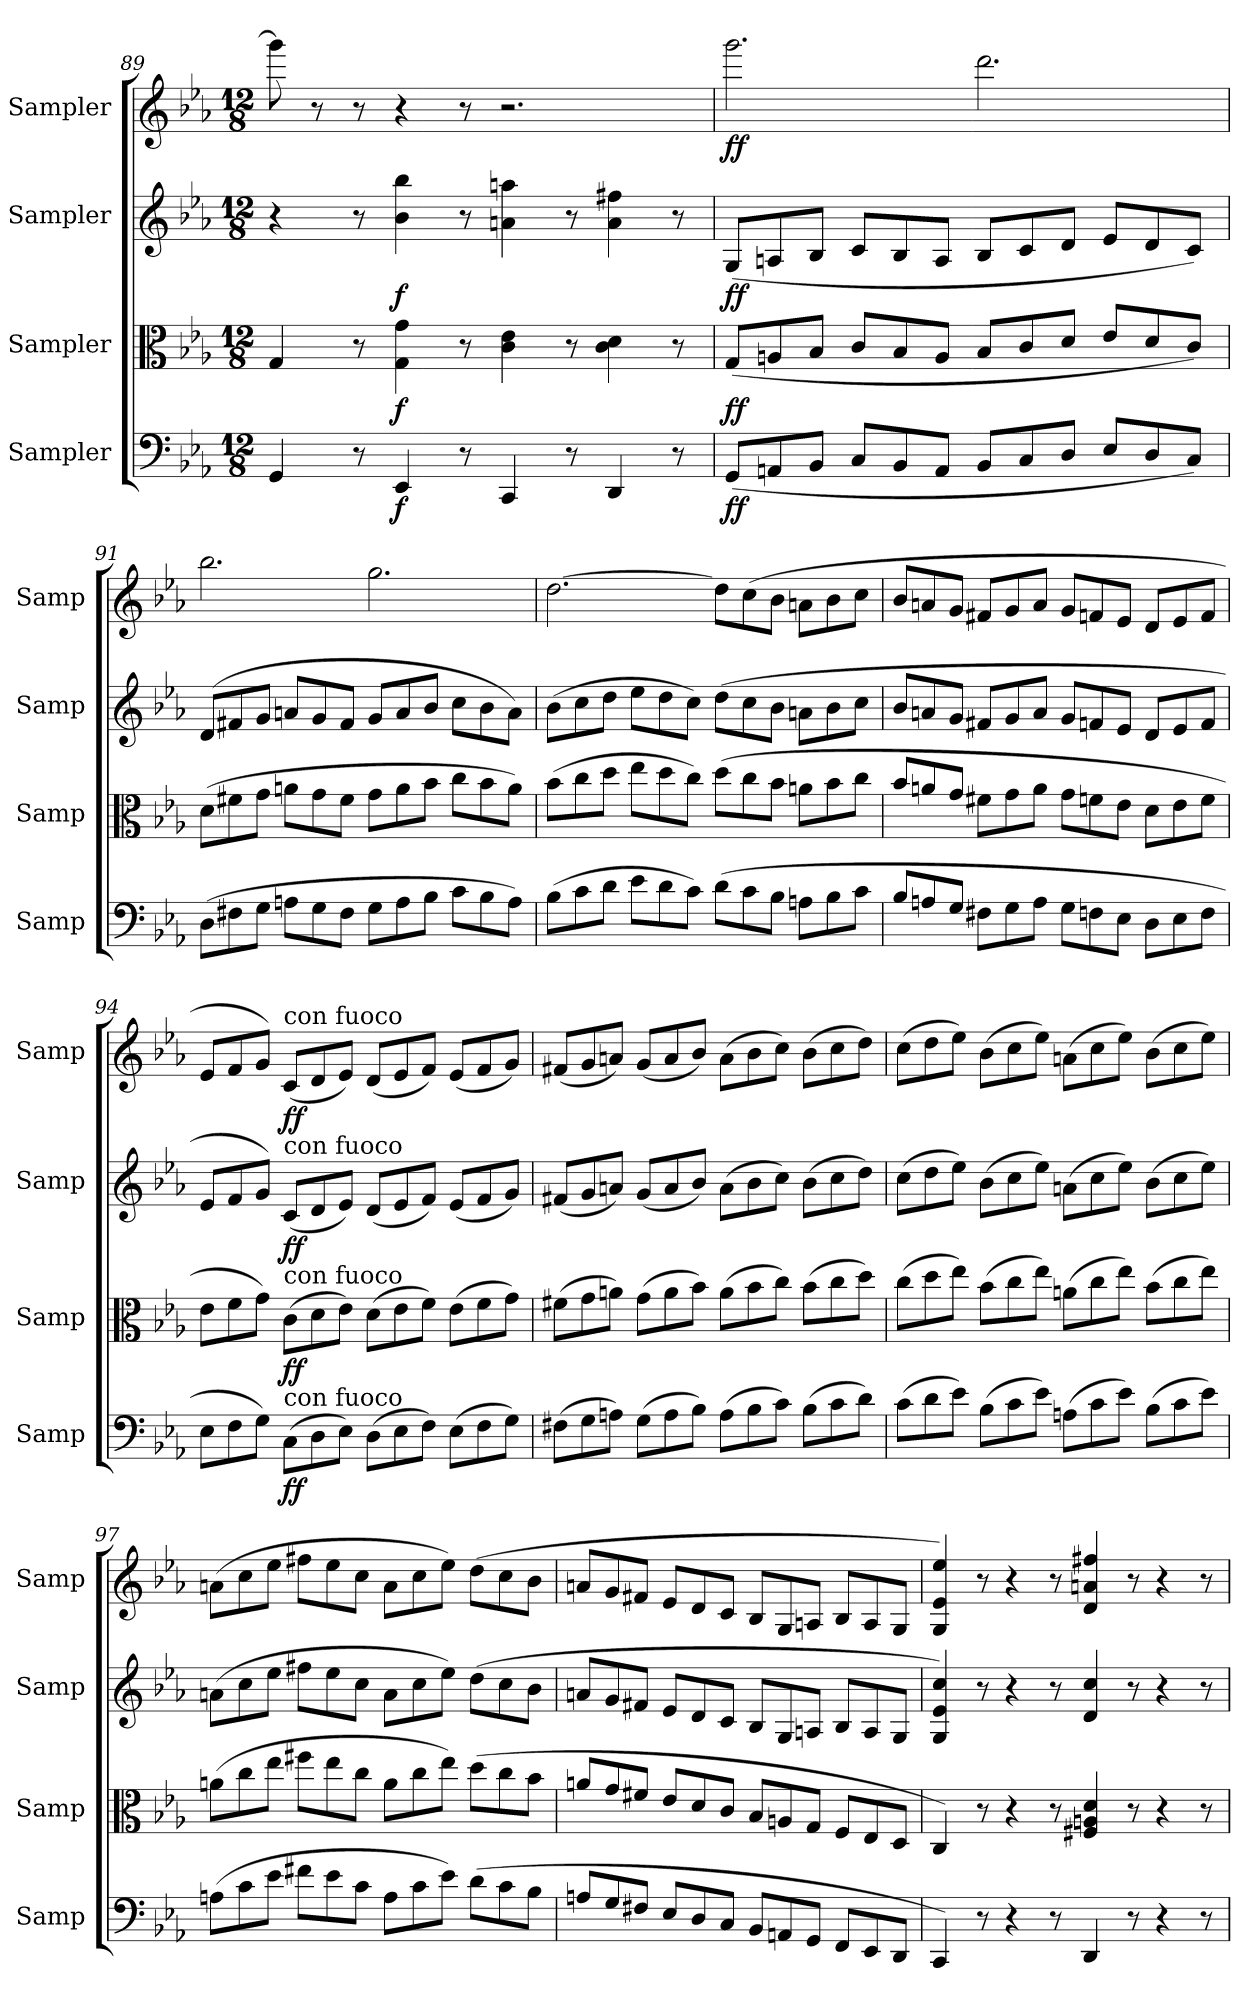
**kern	**dynam	**kern	**dynam	**kern	**dynam	**kern	**dynam
*part4	*part4	*part3	*part3	*part2	*part2	*part1	*part1
*staff4	*staff4	*staff3	*staff3	*staff2	*staff2	*staff1	*staff1
*I"Sampler	*	*I"Sampler	*	*I"Sampler	*	*I"Sampler	*
*I'Samp	*	*I'Samp	*	*I'Samp	*	*I'Samp	*
*clefF4	*	*clefC3	*	*clefG2	*	*clefG2	*
*k[b-e-a-]	*	*k[b-e-a-]	*	*k[b-e-a-]	*	*k[b-e-a-]	*
*M12/8	*	*M12/8	*	*M12/8	*	*M12/8	*
=89	=89	=89	=89	=89	=89	=89	=89
4GG/	.	4G/	.	4r	.	8ggg\]	.
.	.	.	.	.	.	8r	.
8r	.	8r	.	8r	.	8r	.
!	!LO:DY:b	!	!LO:DY:b	!	!LO:DY:b	!	!
4EE-/	f	4G\ 4g\	f	4b-\ 4bb-\	f	4r	.
8r	.	8r	.	8r	.	8r	.
4CC/	.	4c\ 4e-\	.	4an\ 4aan\	.	2.r	.
8r	.	8r	.	8r	.	.	.
4DD/	.	4c\ 4d\	.	4a\ 4ff#X\	.	.	.
8r	.	8r	.	8r	.	.	.
=90	=90	=90	=90	=90	=90	=90	=90
!	!LO:DY:b	!	!LO:DY:b	!	!LO:DY:b	!	!LO:DY:b
(8GG/L	ff	(8G/L	ff	(8G/L	ff	2.ggg\	ff
8AAn/	.	8An/	.	8An/	.	.	.
8BB-/J	.	8B-/J	.	8B-/J	.	.	.
8C/L	.	8c/L	.	8c/L	.	.	.
8BB-/	.	8B-/	.	8B-/	.	.	.
8AA/J	.	8A/J	.	8A/J	.	.	.
8BB-/L	.	8B-/L	.	8B-/L	.	2.ddd\	.
8C/	.	8c/	.	8c/	.	.	.
8D/J	.	8d/J	.	8d/J	.	.	.
8E-/L	.	8e-/L	.	8e-/L	.	.	.
8D/	.	8d/	.	8d/	.	.	.
8C/J)	.	8c/J)	.	8c/J)	.	.	.
=91	=91	=91	=91	=91	=91	=91	=91
(8D\L	.	(8d\L	.	(8d/L	.	2.bb-\	.
8F#X\	.	8f#X\	.	8f#X/	.	.	.
8G\J	.	8g\J	.	8g/J	.	.	.
8An\L	.	8an\L	.	8an/L	.	.	.
8G\	.	8g\	.	8g/	.	.	.
8F#\J	.	8f#\J	.	8f#/J	.	.	.
8G\L	.	8g\L	.	8g/L	.	2.gg\	.
8A\	.	8a\	.	8a/	.	.	.
8B-\J	.	8b-\J	.	8b-/J	.	.	.
8c\L	.	8cc\L	.	8cc\L	.	.	.
8B-\	.	8b-\	.	8b-\	.	.	.
8A\J)	.	8a\J)	.	8a\J)	.	.	.
=92	=92	=92	=92	=92	=92	=92	=92
(8B-\L	.	(8b-\L	.	(8b-\L	.	[2.dd\	.
8c\	.	8cc\	.	8cc\	.	.	.
8d\J	.	8dd\J	.	8dd\J	.	.	.
8e-\L	.	8ee-\L	.	8ee-\L	.	.	.
8d\	.	8dd\	.	8dd\	.	.	.
8c\J)	.	8cc\J)	.	8cc\J)	.	.	.
(8d\L	.	(8dd\L	.	(8dd\L	.	8dd\L]	.
8c\	.	8cc\	.	8cc\	.	(8cc\	.
8B-\J	.	8b-\J	.	8b-\J	.	8b-\J	.
8An\L	.	8an\L	.	8an\L	.	8an\L	.
8B-\	.	8b-\	.	8b-\	.	8b-\	.
8c\J	.	8cc\J	.	8cc\J	.	8cc\J	.
!!LO:LB:g=z
=93	=93	=93	=93	=93	=93	=93	=93
8B-/L	.	8b-/L	.	8b-/L	.	8b-/L	.
8An/	.	8an/	.	8an/	.	8an/	.
8G/J	.	8g/J	.	8g/J	.	8g/J	.
8F#X\L	.	8f#X\L	.	8f#X/L	.	8f#X/L	.
8G\	.	8g\	.	8g/	.	8g/	.
8A\J	.	8a\J	.	8a/J	.	8a/J	.
8G\L	.	8g\L	.	8g/L	.	8g/L	.
8Fn\	.	8fn\	.	8fn/	.	8fn/	.
8E-\J	.	8e-\J	.	8e-/J	.	8e-/J	.
8D\L	.	8d\L	.	8d/L	.	8d/L	.
8E-\	.	8e-\	.	8e-/	.	8e-/	.
8F\J	.	8f\J	.	8f/J	.	8f/J	.
=94	=94	=94	=94	=94	=94	=94	=94
8E-\L	.	8e-\L	.	8e-/L	.	8e-/L	.
8F\	.	8f\	.	8f/	.	8f/	.
8G\J)	.	8g\J)	.	8g/J)	.	8g/J)	.
!	!	!	!	!	!	!LO:TX:a:t=con fuoco	!
!	!	!	!	!LO:TX:a:t=con fuoco	!	!	!
!	!	!LO:TX:a:t=con fuoco	!	!	!	!	!
!LO:TX:a:t=con fuoco	!	!	!	!	!	!	!
!	!LO:DY:b	!	!LO:DY:b	!	!LO:DY:b	!	!LO:DY:b
(8C\L	ff	(8c\L	ff	(8c/L	ff	(8c/L	ff
8D\	.	8d\	.	8d/	.	8d/	.
8E-\J)	.	8e-\J)	.	8e-/J)	.	8e-/J)	.
(8D\L	.	(8d\L	.	(8d/L	.	(8d/L	.
8E-\	.	8e-\	.	8e-/	.	8e-/	.
8F\J)	.	8f\J)	.	8f/J)	.	8f/J)	.
(8E-\L	.	(8e-\L	.	(8e-/L	.	(8e-/L	.
8F\	.	8f\	.	8f/	.	8f/	.
8G\J)	.	8g\J)	.	8g/J)	.	8g/J)	.
=95	=95	=95	=95	=95	=95	=95	=95
(8F#X\L	.	(8f#X\L	.	(8f#X/L	.	(8f#X/L	.
8G\	.	8g\	.	8g/	.	8g/	.
8An\J)	.	8an\J)	.	8an/J)	.	8an/J)	.
(8G\L	.	(8g\L	.	(8g/L	.	(8g/L	.
8A\	.	8a\	.	8a/	.	8a/	.
8B-\J)	.	8b-\J)	.	8b-/J)	.	8b-/J)	.
(8A\L	.	(8a\L	.	(8a\L	.	(8a\L	.
8B-\	.	8b-\	.	8b-\	.	8b-\	.
8c\J)	.	8cc\J)	.	8cc\J)	.	8cc\J)	.
(8B-\L	.	(8b-\L	.	(8b-\L	.	(8b-\L	.
8c\	.	8cc\	.	8cc\	.	8cc\	.
8d\J)	.	8dd\J)	.	8dd\J)	.	8dd\J)	.
=96	=96	=96	=96	=96	=96	=96	=96
(8c\L	.	(8cc\L	.	(8cc\L	.	(8cc\L	.
8d\	.	8dd\	.	8dd\	.	8dd\	.
8e-\J)	.	8ee-\J)	.	8ee-\J)	.	8ee-\J)	.
(8B-\L	.	(8b-\L	.	(8b-\L	.	(8b-\L	.
8c\	.	8cc\	.	8cc\	.	8cc\	.
8e-\J)	.	8ee-\J)	.	8ee-\J)	.	8ee-\J)	.
(8An\L	.	(8an\L	.	(8an\L	.	(8an\L	.
8c\	.	8cc\	.	8cc\	.	8cc\	.
8e-\J)	.	8ee-\J)	.	8ee-\J)	.	8ee-\J)	.
(8B-\L	.	(8b-\L	.	(8b-\L	.	(8b-\L	.
8c\	.	8cc\	.	8cc\	.	8cc\	.
8e-\J)	.	8ee-\J)	.	8ee-\J)	.	8ee-\J)	.
=97	=97	=97	=97	=97	=97	=97	=97
(8An\L	.	(8an\L	.	(8an\L	.	(8an\L	.
8c\	.	8cc\	.	8cc\	.	8cc\	.
8e-\J	.	8ee-\J	.	8ee-\J	.	8ee-\J	.
8f#X\L	.	8ff#X\L	.	8ff#X\L	.	8ff#X\L	.
8e-\	.	8ee-\	.	8ee-\	.	8ee-\	.
8c\J	.	8cc\J	.	8cc\J	.	8cc\J	.
8A\L	.	8a\L	.	8a\L	.	8a\L	.
8c\	.	8cc\	.	8cc\	.	8cc\	.
8e-\J)	.	8ee-\J)	.	8ee-\J)	.	8ee-\J)	.
(8d\L	.	(8dd\L	.	(8dd\L	.	(8dd\L	.
8c\	.	8cc\	.	8cc\	.	8cc\	.
8B-\J	.	8b-\J	.	8b-\J	.	8b-\J	.
!!LO:LB:g=z
=98	=98	=98	=98	=98	=98	=98	=98
8An/L	.	8an/L	.	8an/L	.	8an/L	.
8G/	.	8g/	.	8g/	.	8g/	.
8F#X/J	.	8f#X/J	.	8f#X/J	.	8f#X/J	.
8E-/L	.	8e-/L	.	8e-/L	.	8e-/L	.
8D/	.	8d/	.	8d/	.	8d/	.
8C/J	.	8c/J	.	8c/J	.	8c/J	.
8BB-/L	.	8B-/L	.	8B-/L	.	8B-/L	.
8AAn/	.	8An/	.	8G/	.	8G/	.
8GG/J	.	8G/J	.	8An/J	.	8An/J	.
8FF/L	.	8F/L	.	8B-/L	.	8B-/L	.
8EE-/	.	8E-/	.	8A/	.	8A/	.
8DD/J	.	8D/J	.	8G/J	.	8G/J	.
=99	=99	=99	=99	=99	=99	=99	=99
4CC/)	.	4C/)	.	4G/ 4e-/ 4cc/)	.	4G/ 4e-/ 4ee-/)	.
8r	.	8r	.	8r	.	8r	.
4r	.	4r	.	4r	.	4r	.
8r	.	8r	.	8r	.	8r	.
4DD/	.	4F#X/ 4An/ 4d/	.	4d/ 4cc/	.	4d/ 4an/ 4ff#X/	.
8r	.	8r	.	8r	.	8r	.
4r	.	4r	.	4r	.	4r	.
8r	.	8r	.	8r	.	8r	.
=	=	=	=	=	=	=	=
*-	*-	*-	*-	*-	*-	*-	*-
